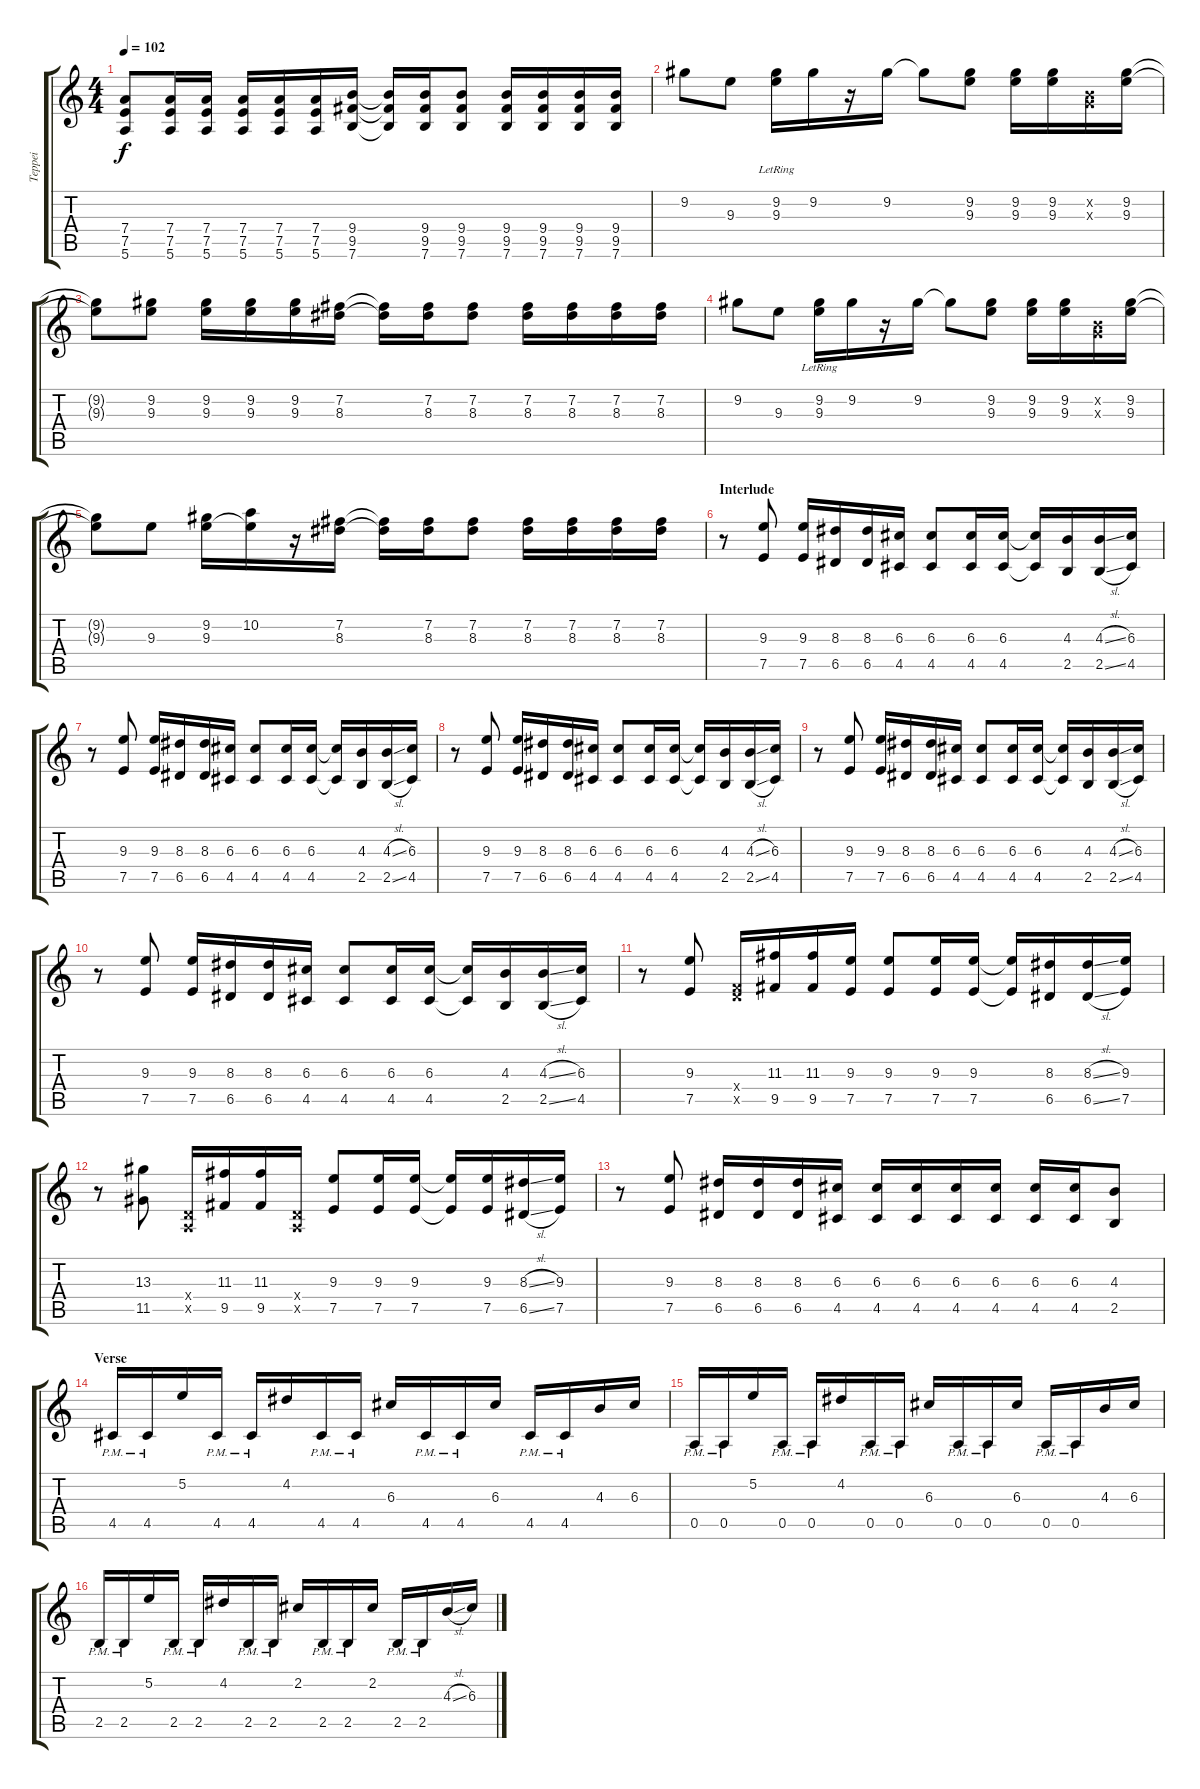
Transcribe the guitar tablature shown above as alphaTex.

\track ("Teppei" "Teppei") {instrument overdrivenguitar}
\staff {score tabs}
\tuning (E4 B3 G3 D3 A2 E2) {hide}
\ts (4 4)
\tempo 102
\clef g2
\ks c
(7.4 7.5 5.6).8{dy f} (7.4 7.5 5.6).16 (7.4 7.5 5.6).16 (7.4 7.5 5.6).16 (7.4 7.5 5.6).16 (7.4 7.5 5.6).16 (9.4 9.5 7.6).16 (9.4{t} 9.5{t} 7.6{t}).16 (9.4 9.5 7.6).16 (9.4 9.5 7.6).8 (9.4 9.5 7.6).16 (9.4 9.5 7.6).16 (9.4 9.5 7.6).16 (9.4 9.5 7.6).16 |
9.2.8 9.3.8 (9.2 9.3{lr}).16 9.2.16 r.16 9.2.16 9.2{t}.8 (9.2 9.3).8 (9.2 9.3).16 (9.2 9.3).16 (0.2{x} 0.3{x}).16 (9.2 9.3).16 |
(9.2{t} 9.3{t}).8 (9.2 9.3).8 (9.2 9.3).16 (9.2 9.3).16 (9.2 9.3).16 (7.2 8.3).16 (7.2{t} 8.3{t}).16 (7.2 8.3).16 (7.2 8.3).8 (7.2 8.3).16 (7.2 8.3).16 (7.2 8.3).16 (7.2 8.3).16 |
9.2.8 9.3.8 (9.2 9.3{lr}).16 9.2.16 r.16 9.2.16 9.2{t}.8 (9.2 9.3).8 (9.2 9.3).16 (9.2 9.3).16 (0.2{x} 0.3{x}).16 (9.2 9.3).16 |
(9.2{t} 9.3{t}).8 9.3.8 (9.2 9.3).16 (10.2 9.3{t}).16 r.16 (7.2 8.3).16 (7.2{t} 8.3{t}).16 (7.2 8.3).16 (7.2 8.3).8 (7.2 8.3).16 (7.2 8.3).16 (7.2 8.3).16 (7.2 8.3).16 |
\section ("" "Interlude")
r.8 (9.3 7.5).8 (9.3 7.5).16 (8.3 6.5).16 (8.3 6.5).16 (6.3 4.5).16 (6.3 4.5).8 (6.3 4.5).16 (6.3 4.5).16 (6.3{t} 4.5{t}).16 (4.3 2.5).16 (4.3{sl} 2.5{sl}).16 (6.3 4.5).16 |
r.8 (9.3 7.5).8 (9.3 7.5).16 (8.3 6.5).16 (8.3 6.5).16 (6.3 4.5).16 (6.3 4.5).8 (6.3 4.5).16 (6.3 4.5).16 (6.3{t} 4.5{t}).16 (4.3 2.5).16 (4.3{sl} 2.5{sl}).16 (6.3 4.5).16 |
r.8 (9.3 7.5).8 (9.3 7.5).16 (8.3 6.5).16 (8.3 6.5).16 (6.3 4.5).16 (6.3 4.5).8 (6.3 4.5).16 (6.3 4.5).16 (6.3{t} 4.5{t}).16 (4.3 2.5).16 (4.3{sl} 2.5{sl}).16 (6.3 4.5).16 |
r.8 (9.3 7.5).8 (9.3 7.5).16 (8.3 6.5).16 (8.3 6.5).16 (6.3 4.5).16 (6.3 4.5).8 (6.3 4.5).16 (6.3 4.5).16 (6.3{t} 4.5{t}).16 (4.3 2.5).16 (4.3{sl} 2.5{sl}).16 (6.3 4.5).16 |
r.8 (9.3 7.5).8 (9.3 7.5).16 (8.3 6.5).16 (8.3 6.5).16 (6.3 4.5).16 (6.3 4.5).8 (6.3 4.5).16 (6.3 4.5).16 (6.3{t} 4.5{t}).16 (4.3 2.5).16 (4.3{sl} 2.5{sl}).16 (6.3 4.5).16 |
r.8 (9.3 7.5).8 (0.4{x} 8.5{x}).16 (11.3 9.5).16 (11.3 9.5).16 (9.3 7.5).16 (9.3 7.5).8 (9.3 7.5).16 (9.3 7.5).16 (9.3{t} 7.5{t}).16 (8.3 6.5).16 (8.3{sl} 6.5{sl}).16 (9.3 7.5).16 |
r.8 (13.3 11.5).8 (0.4{x} 0.5{x}).16 (11.3 9.5).16 (11.3 9.5).16 (0.4{x} 0.5{x}).16 (9.3 7.5).8 (9.3 7.5).16 (9.3 7.5).16 (9.3{t} 7.5{t}).16 (9.3 7.5).16 (8.3{sl} 6.5{sl}).16 (9.3 7.5).16 |
r.8 (9.3 7.5).8 (8.3 6.5).16 (8.3 6.5).16 (8.3 6.5).16 (6.3 4.5).16 (6.3 4.5).16 (6.3 4.5).16 (6.3 4.5).16 (6.3 4.5).16 (6.3 4.5).16 (6.3 4.5).16 (4.3 2.5).8 |
\section ("" "Verse")
4.5{pm}.16 4.5{pm}.16 5.2.16 4.5{pm}.16 4.5{pm}.16 4.2.16 4.5{pm}.16 4.5{pm}.16 6.3.16 4.5{pm}.16 4.5{pm}.16 6.3.16 4.5{pm}.16 4.5{pm}.16 4.3.16 6.3.16 |
0.5{pm}.16 0.5{pm}.16 5.2.16 0.5{pm}.16 0.5{pm}.16 4.2.16 0.5{pm}.16 0.5{pm}.16 6.3.16 0.5{pm}.16 0.5{pm}.16 6.3.16 0.5{pm}.16 0.5{pm}.16 4.3.16 6.3.16 |
2.5{pm}.16 2.5{pm}.16 5.2.16 2.5{pm}.16 2.5{pm}.16 4.2.16 2.5{pm}.16 2.5{pm}.16 2.2.16 2.5{pm}.16 2.5{pm}.16 2.2.16 2.5{pm}.16 2.5{pm}.16 4.3{sl}.16 6.3.16
